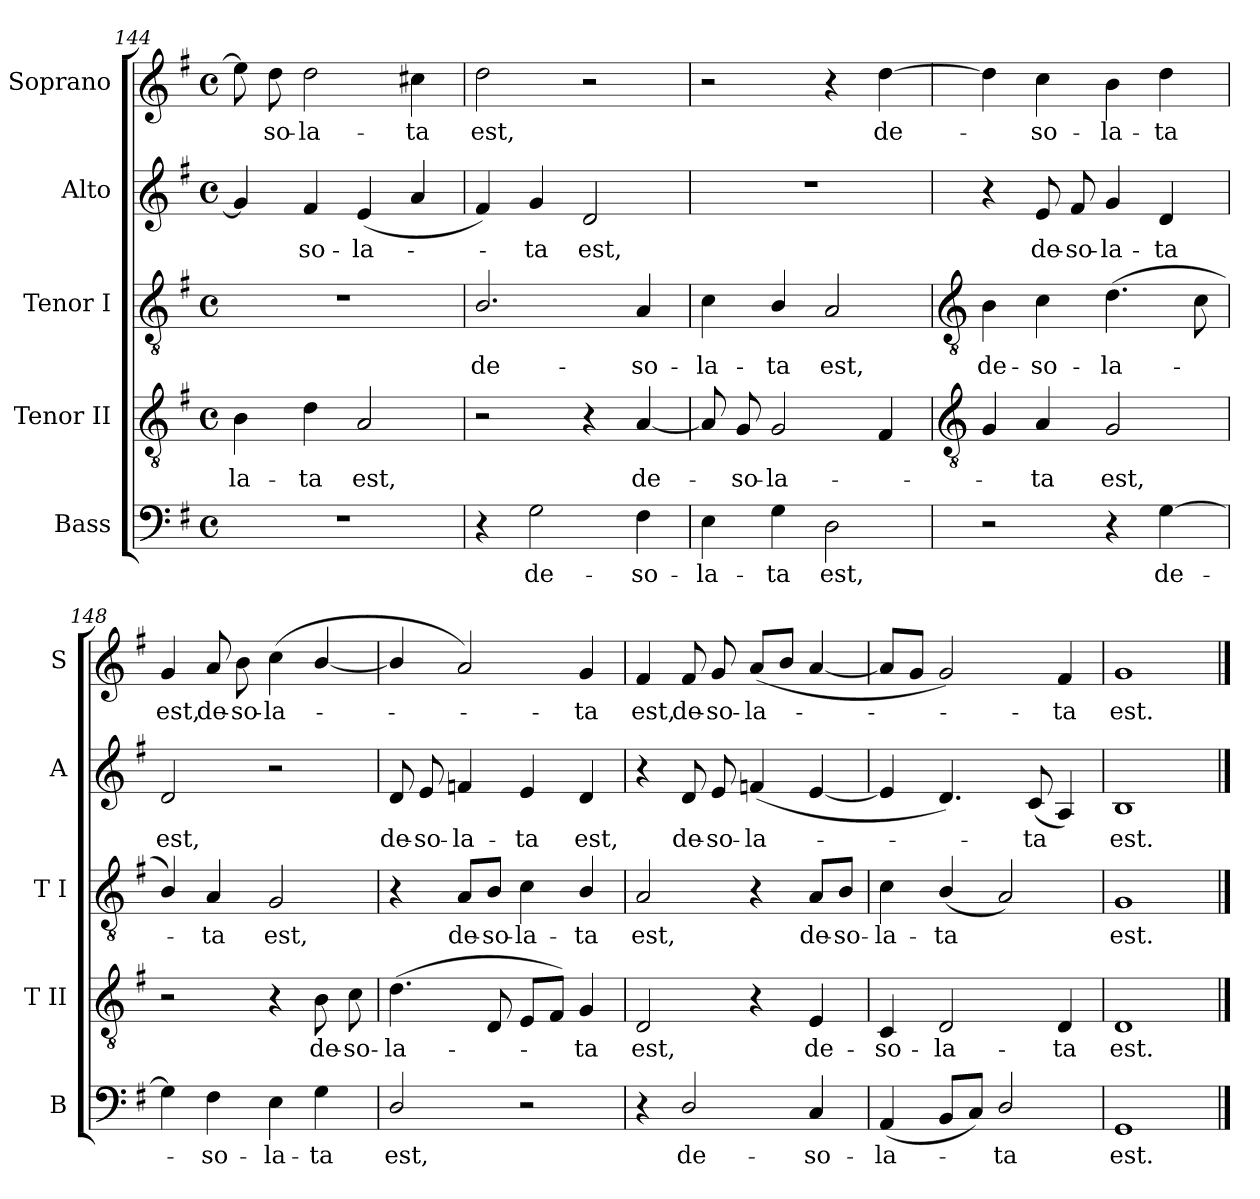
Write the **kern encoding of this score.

**kern	**text	**kern	**text	**kern	**text	**kern	**text	**kern	**text
*part5	*part5	*part4	*part4	*part3	*part3	*part2	*part2	*part1	*part1
*staff5	*staff5	*staff4	*staff4	*staff3	*staff3	*staff2	*staff2	*staff1	*staff1
*I"Bass	*	*I"Tenor II	*	*I"Tenor I	*	*I"Alto	*	*I"Soprano	*
*I'B	*	*I'T II	*	*I'T I	*	*I'A	*	*I'S	*
*clefF4	*	*clefGv2	*	*clefGv2	*	*clefG2	*	*clefG2	*
*k[f#]	*	*k[f#]	*	*k[f#]	*	*k[f#]	*	*k[f#]	*
*G:	*	*G:	*	*G:	*	*G:	*	*G:	*
*M4/4	*	*M4/4	*	*M4/4	*	*M4/4	*	*M4/4	*
*met(c)	*	*met(c)	*	*met(c)	*	*met(c)	*	*met(c)	*
=144	=144	=144	=144	=144	=144	=144	=144	=144	=144
!	!	!	!LO:LY:b	!	!	!	!	!	!
1r	.	4B	-la-	1r	.	4g]	.	8ee]	.
!	!	!	!	!	!	!	!	!	!LO:LY:b
.	.	.	.	.	.	.	.	8dd	so-
!	!	!	!LO:LY:b	!	!	!	!LO:LY:b	!	!LO:LY:b
.	.	4d	-ta	.	.	4f#	so-	2dd	-la-
!	!	!	!LO:LY:b	!	!	!	!LO:LY:b	!	!
.	.	2A	est,	.	.	(<4e	-la-	.	.
!	!	!	!	!	!	!	!	!	!LO:LY:b
.	.	.	.	.	.	4a	.	4cc#X	-ta
=145	=145	=145	=145	=145	=145	=145	=145	=145	=145
!	!	!	!	!	!LO:LY:b	!	!	!	!LO:LY:b
4r	.	2r	.	2.B/	de-	4f#)	.	2dd	est,
!	!LO:LY:b	!	!	!	!	!	!LO:LY:b	!	!
2G	de-	.	.	.	.	4g	ta	.	.
!	!	!	!	!	!	!	!LO:LY:b	!	!
.	.	4r	.	.	.	2d	est,	2r	.
!	!LO:LY:b	!	!LO:LY:b	!	!LO:LY:b	!	!	!	!
4F#	-so-	[4A	de-	4A	-so-	.	.	.	.
=146	=146	=146	=146	=146	=146	=146	=146	=146	=146
!	!LO:LY:b	!	!	!	!LO:LY:b	!	!	!	!
4E	-la-	8A]	.	4c	-la-	1r	.	2r	.
!	!	!	!LO:LY:b	!	!	!	!	!	!
.	.	8G	so-	.	.	.	.	.	.
!	!LO:LY:b	!	!LO:LY:b	!	!LO:LY:b	!	!	!	!
4G	-ta	2G	-la-	4B/	-ta	.	.	.	.
!	!LO:LY:b	!	!	!	!LO:LY:b	!	!	!	!
2D	est,	.	.	2A	est,	.	.	4r	.
!	!	!	!	!	!	!	!	!	!LO:LY:b
.	.	4F#	.	.	.	.	.	[4dd	de-
!!LO:LB:g=z
=147	=147	=147	=147	=147	=147	=147	=147	=147	=147
*	*	*clefGv2	*	*clefGv2	*	*	*	*	*
!	!	!	!	!	!LO:LY:b	!	!	!	!
2r	.	4G	.	4B	de-	4r	.	4dd]	.
!	!	!	!LO:LY:b	!	!LO:LY:b	!	!LO:LY:b	!	!LO:LY:b
.	.	4A	ta	4c	-so-	8e	de-	4cc	so-
!	!	!	!	!	!	!	!LO:LY:b	!	!
.	.	.	.	.	.	8f#	-so-	.	.
!	!	!	!LO:LY:b	!	!LO:LY:b	!	!LO:LY:b	!	!LO:LY:b
4r	.	2G	est,	(>4.d	-la-	4g	-la-	4b	-la-
!	!LO:LY:b	!	!	!	!	!	!LO:LY:b	!	!LO:LY:b
[4G	de-	.	.	.	.	4d	-ta	4dd	-ta
.	.	.	.	8c	.	.	.	.	.
=148	=148	=148	=148	=148	=148	=148	=148	=148	=148
!	!	!	!	!	!	!	!LO:LY:b	!	!LO:LY:b
4G]	.	2r	.	4B/)	.	2d	est,	4g	est,
!	!LO:LY:b	!	!	!	!LO:LY:b	!	!	!	!LO:LY:b
4F#	so-	.	.	4A	ta	.	.	8a	de-
!	!	!	!	!	!	!	!	!	!LO:LY:b
.	.	.	.	.	.	.	.	8b	-so-
!	!LO:LY:b	!	!	!	!LO:LY:b	!	!	!	!LO:LY:b
4E	-la-	4r	.	2G	est,	2r	.	(<4cc	-la-
!	!LO:LY:b	!	!LO:LY:b	!	!	!	!	!	!
4G	-ta	8B	de-	.	.	.	.	[4b/	.
!	!	!	!LO:LY:b	!	!	!	!	!	!
.	.	8c	-so-	.	.	.	.	.	.
=149	=149	=149	=149	=149	=149	=149	=149	=149	=149
!	!LO:LY:b	!	!LO:LY:b	!	!	!	!LO:LY:b	!	!
2D/	est,	(<4.d	-la-	4r	.	8d	de-	4b/]	.
!	!	!	!	!	!	!	!LO:LY:b	!	!
.	.	.	.	.	.	8e	-so-	.	.
!	!	!	!	!	!LO:LY:b	!	!LO:LY:b	!	!
.	.	.	.	8A/L	de-	4fn	-la-	2a)	.
!	!	!	!	!	!LO:LY:b	!	!	!	!
.	.	8D	.	8B/J	-so-	.	.	.	.
!	!	!	!	!	!LO:LY:b	!	!LO:LY:b	!	!
2r	.	8EL	.	4c	-la-	4e	-ta	.	.
.	.	8F#J)	.	.	.	.	.	.	.
!	!	!	!LO:LY:b	!	!LO:LY:b	!	!LO:LY:b	!	!LO:LY:b
.	.	4G	ta	4B/	-ta	4d	est,	4g	ta
=150	=150	=150	=150	=150	=150	=150	=150	=150	=150
!	!	!	!LO:LY:b	!	!LO:LY:b	!	!	!	!LO:LY:b
4r	.	2D	est,	2A	est,	4r	.	4f#	est,
!	!LO:LY:b	!	!	!	!	!	!LO:LY:b	!	!LO:LY:b
2D/	de-	.	.	.	.	8d	de-	8f#	de-
!	!	!	!	!	!	!	!LO:LY:b	!	!LO:LY:b
.	.	.	.	.	.	8e	-so-	8g	-so-
!	!	!	!	!	!	!	!LO:LY:b	!	!LO:LY:b
.	.	4r	.	4r	.	(<4fn	-la-	(<8aL	-la-
.	.	.	.	.	.	.	.	8bJ	.
!	!LO:LY:b	!	!LO:LY:b	!	!LO:LY:b	!	!	!	!
4C	-so-	4E	de-	8A/L	de-	[4e	.	[4a	.
!	!	!	!	!	!LO:LY:b	!	!	!	!
.	.	.	.	8B/J	-so-	.	.	.	.
=151	=151	=151	=151	=151	=151	=151	=151	=151	=151
!	!LO:LY:b	!	!LO:LY:b	!	!LO:LY:b	!	!	!	!
(<4AA	-la-	4C	-so-	4c	-la-	4e]	.	8aL]	.
.	.	.	.	.	.	.	.	8gJ	.
!	!	!	!LO:LY:b	!	!LO:LY:b	!	!	!	!
8BBL	.	2D	-la-	(<4B/	-ta	4.d)	.	2g)	.
8CJ)	.	.	.	.	.	.	.	.	.
!	!LO:LY:b	!	!	!	!	!	!	!	!
2D/	ta	.	.	2A)	.	.	.	.	.
!	!	!	!	!	!	!	!LO:LY:b	!	!
.	.	.	.	.	.	(<8cL	ta	.	.
!	!	!	!LO:LY:b	!	!	!	!	!	!LO:LY:b
.	.	4D	-ta	.	.	4A)	.	4f#	ta
=152	=152	=152	=152	=152	=152	=152	=152	=152	=152
!	!LO:LY:b	!	!LO:LY:b	!	!LO:LY:b	!	!LO:LY:b	!	!LO:LY:b
1GG	est.	1D	est.	1G	est.	1B	est.	1g	est.
==	==	==	==	==	==	==	==	==	==
*-	*-	*-	*-	*-	*-	*-	*-	*-	*-
